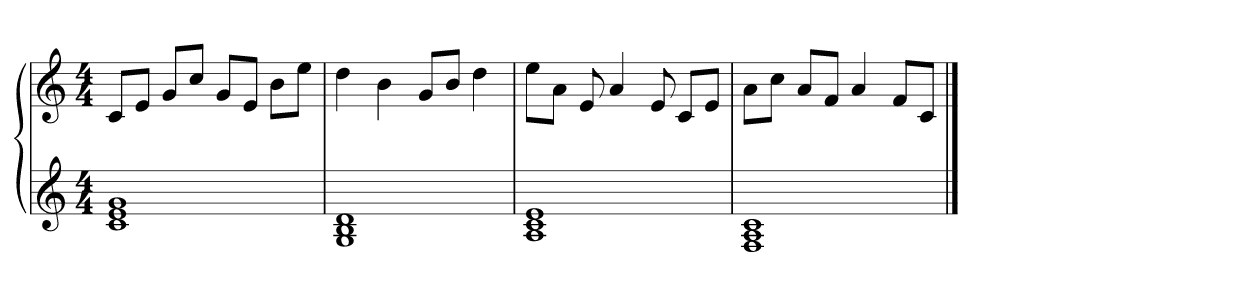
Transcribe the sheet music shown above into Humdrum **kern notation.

**kern	**kern
*part2	*part1
*staff2	*staff1
*clefG2	*clefG2
*M4/4	*M4/4
=1	=1
1c 1e 1g	8c/L
.	8e/J
.	8g/L
.	8cc/J
.	8g/L
.	8e/J
.	8b\L
.	8ee\J
=2	=2
1G 1B 1d	4dd
.	4b
.	8g/L
.	8b/J
.	4dd
=3	=3
1A 1c 1e	8ee\L
.	8a\J
.	8e
.	4a
.	8e
.	8c/L
.	8e/J
=4	=4
1F 1A 1c	8a\L
.	8cc\J
.	8a/L
.	8f/J
.	4a
.	8f/L
.	8c/J
==	==
*-	*-
